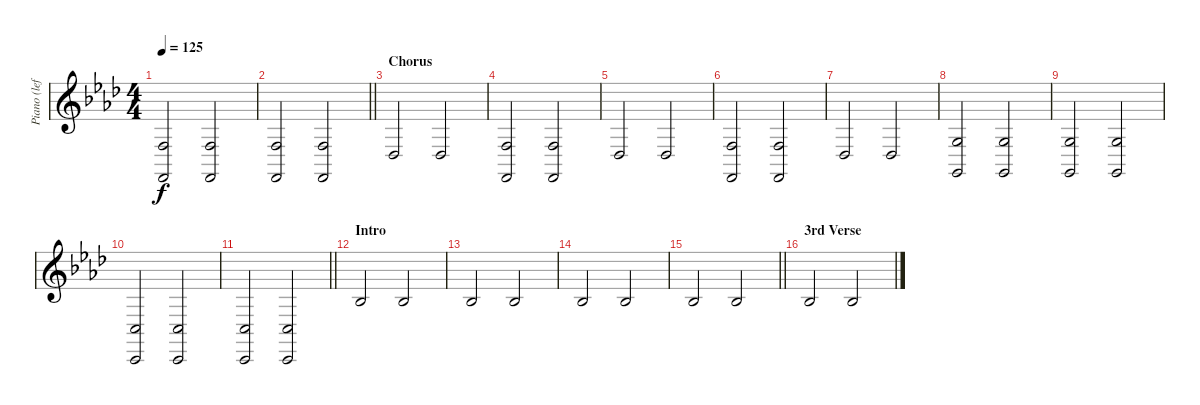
\track ("Piano (left hand)" "Piano (lef") {instrument acousticgrandpiano}
\staff {score}
\tuning (E4 B3 G3 D3 A2 E2 B1) {hide}
\ts (4 4)
\tempo 125
\clef g2
\ks fminor
(3.4 1.6).2{dy f} (3.4 1.6).2 |
\barLineRight lightlight
(3.4 1.6).2 (3.4 1.6).2 |
\section ("" "Chorus")
4.5.2 4.5.2 |
(3.4 1.6).2 (3.4 1.6).2 |
4.5.2 4.5.2 |
(3.4 1.6).2 (3.4 1.6).2 |
4.5.2 4.5.2 |
(5.4 3.6).2 (5.4 3.6).2 |
(5.4 3.6).2 (5.4 3.6).2 |
(3.5 1.7).2 (3.5 1.7).2 |
\barLineRight lightlight
(3.5 1.7).2 (3.5 1.7).2 |
\section ("" "Intro")
8.4.2 8.4.2 |
8.4.2 8.4.2 |
8.4.2 8.4.2 |
\barLineRight lightlight
8.4.2 8.4.2 |
\section ("" "3rd Verse")
8.4.2 8.4.2
